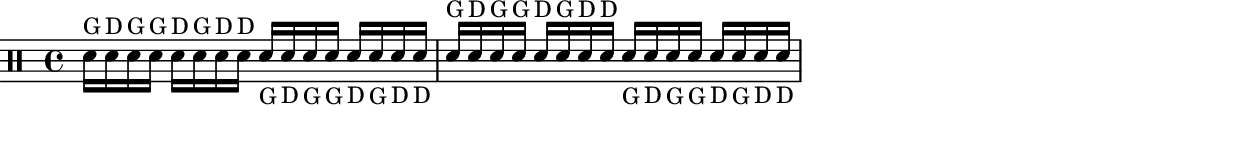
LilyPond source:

%% Generated by lilypond-book
%% Options: [exampleindent=10.16\mm,indent=0\mm,line-width=160\mm,paper-height=845.047\pt,paper-width=597.508\pt,papersize='(cons (* 597.508 pt) (* 845.047 pt)),quote]
\include "lilypond-book-preamble.ly"


% ****************************************************************
% Start cut-&-pastable-section
% ****************************************************************

#(ly:set-option 'eps-box-padding 3.000000)



\paper {
  #(set-paper-size '(cons (* 597.508 pt) (* 845.047 pt)))
  indent = 0\mm
  line-width = 160\mm
  % offset the left padding, also add 1mm as lilypond creates cropped
  % images with a little space on the right
  line-width = #(- line-width (* mm  3.000000) (* mm 1))
  line-width = 160\mm - 2.0 * 10.16\mm
  % offset the left padding, also add 1mm as lilypond creates cropped
  % images with a little space on the right
  line-width = #(- line-width (* mm  3.000000) (* mm 1))
}

\layout {
  
}




% ****************************************************************
% ly snippet:
% ****************************************************************
\sourcefileline 155
\drums {
  \repeat unfold 2 {
    sn16^"G" 16^"D" 16^"G" 16^"G" 16^"D" 16^"G" 16^"D" 16^"D"
    \stemUp
    sn16_"G" 16_"D" 16_"G" 16_"G" 16_"D" 16_"G" 16_"D" 16_"D"
  }
}


% ****************************************************************
% end ly snippet
% ****************************************************************
